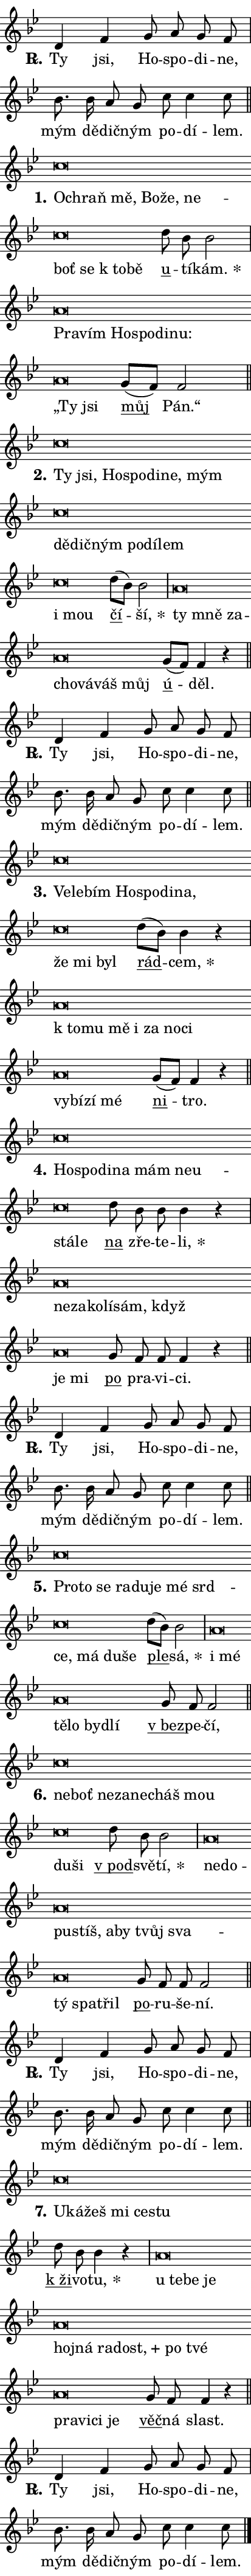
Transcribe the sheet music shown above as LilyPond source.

\version "2.24.0"
\header { tagline = "" }
\paper {
  indent = 0\cm
  top-margin = 0\cm
  right-margin = 0\cm
  bottom-margin = 0\cm
  left-margin = 0\cm
  paper-width = 7\cm
  page-breaking = #ly:one-page-breaking
  system-system-spacing.basic-distance = #11
  score-system-spacing.basic-distance = #11
  ragged-last = ##f
}


%% Author: Thomas Morley
%% https://lists.gnu.org/archive/html/lilypond-user/2020-05/msg00002.html
#(define (line-position grob)
"Returns position of @var[grob} in current system:
   @code{'start}, if at first time-step
   @code{'end}, if at last time-step
   @code{'middle} otherwise
"
  (let* ((col (ly:item-get-column grob))
         (ln (ly:grob-object col 'left-neighbor))
         (rn (ly:grob-object col 'right-neighbor))
         (col-to-check-left (if (ly:grob? ln) ln col))
         (col-to-check-right (if (ly:grob? rn) rn col))
         (break-dir-left
           (and
             (ly:grob-property col-to-check-left 'non-musical #f)
             (ly:item-break-dir col-to-check-left)))
         (break-dir-right
           (and
             (ly:grob-property col-to-check-right 'non-musical #f)
             (ly:item-break-dir col-to-check-right))))
        (cond ((eqv? 1 break-dir-left) 'start)
              ((eqv? -1 break-dir-right) 'end)
              (else 'middle))))

#(define (tranparent-at-line-position vctor)
  (lambda (grob)
  "Relying on @code{line-position} select the relevant enry from @var{vctor}.
Used to determine transparency,"
    (case (line-position grob)
      ((end) (not (vector-ref vctor 0)))
      ((middle) (not (vector-ref vctor 1)))
      ((start) (not (vector-ref vctor 2))))))

noteHeadBreakVisibility =
#(define-music-function (break-visibility)(vector?)
"Makes @code{NoteHead}s transparent relying on @var{break-visibility}"
#{
  \override NoteHead.transparent =
    #(tranparent-at-line-position break-visibility)
#})

#(define delete-ledgers-for-transparent-note-heads
  (lambda (grob)
    "Reads whether a @code{NoteHead} is transparent.
If so this @code{NoteHead} is removed from @code{'note-heads} from
@var{grob}, which is supposed to be @code{LedgerLineSpanner}.
As a result ledgers are not printed for this @code{NoteHead}"
    (let* ((nhds-array (ly:grob-object grob 'note-heads))
           (nhds-list
             (if (ly:grob-array? nhds-array)
                 (ly:grob-array->list nhds-array)
                 '()))
           ;; Relies on the transparent-property being done before
           ;; Staff.LedgerLineSpanner.after-line-breaking is executed.
           ;; This is fragile ...
           (to-keep
             (remove
               (lambda (nhd)
                 (ly:grob-property nhd 'transparent #f))
               nhds-list)))
      ;; TODO find a better method to iterate over grob-arrays, similiar
      ;; to filter/remove etc for lists
      ;; For now rebuilt from scratch
      (set! (ly:grob-object grob 'note-heads)  '())
      (for-each
        (lambda (nhd)
          (ly:pointer-group-interface::add-grob grob 'note-heads nhd))
        to-keep))))

hideNotes = {
  \noteHeadBreakVisibility #begin-of-line-visible
}
unHideNotes = {
  \noteHeadBreakVisibility #all-visible
}

% work-around for resetting accidentals
% https://lilypond.org/doc/v2.23/Documentation/notation/displaying-rhythms#unmetered-music
cadenzaMeasure = {
  \cadenzaOff
  \partial 1024 s1024
  \cadenzaOn
}

#(define-markup-command (accent layout props text) (markup?)
  "Underline accented syllable"
  (interpret-markup layout props
    #{\markup \override #'(offset . 4.3) \underline { #text }#}))

responsum = \markup \concat {
  "R" \hspace #-1.05 \path #0.1 #'((moveto 0 0.07) (lineto 0.9 0.8)) \hspace #0.05 "."
}

\layout {
    \context {
        \Staff
        \remove "Time_signature_engraver"
        \override LedgerLineSpanner.after-line-breaking = #delete-ledgers-for-transparent-note-heads
    }
    \context {
        \Voice {
            \override NoteHead.output-attributes = #'((class . "notehead"))
            \override Hairpin.height = #0.55
        }
    }
    \context {
        \Lyrics {
            \override StanzaNumber.output-attributes = #'((class . "stanzanumber"))
            \override LyricSpace.minimum-distance = #0.9
            \override LyricText.font-name = #"TeX Gyre Schola"
            \override LyricText.font-size = 1
            \override StanzaNumber.font-name = #"TeX Gyre Schola Bold"
            \override StanzaNumber.font-size = 1
        }
    }
}

% magnetic-lyrics.ily
%
%   written by
%     Jean Abou Samra <jean@abou-samra.fr>
%     Werner Lemberg <wl@gnu.org>
%
%   adapted by
%     Jiri Hon <jiri.hon@gmail.com>
%
% Version 2022-Apr-15

% https://www.mail-archive.com/lilypond-user@gnu.org/msg149350.html

#(define (Left_hyphen_pointer_engraver context)
   "Collect syllable-hyphen-syllable occurrences in lyrics and store
them in properties.  This engraver only looks to the left.  For
example, if the lyrics input is @code{foo -- bar}, it does the
following.

@itemize @bullet
@item
Set the @code{text} property of the @code{LyricHyphen} grob between
@q{foo} and @q{bar} to @code{foo}.

@item
Set the @code{left-hyphen} property of the @code{LyricText} grob with
text @q{foo} to the @code{LyricHyphen} grob between @q{foo} and
@q{bar}.
@end itemize

Use this auxiliary engraver in combination with the
@code{lyric-@/text::@/apply-@/magnetic-@/offset!} hook."
   (let ((hyphen #f)
         (text #f))
     (make-engraver
      (acknowledgers
       ((lyric-syllable-interface engraver grob source-engraver)
        (set! text grob)))
      (end-acknowledgers
       ((lyric-hyphen-interface engraver grob source-engraver)
        ;(when (not (grob::has-interface grob 'lyric-space-interface))
          (set! hyphen grob)));)
      ((stop-translation-timestep engraver)
       (when (and text hyphen)
         (ly:grob-set-object! text 'left-hyphen hyphen))
       (set! text #f)
       (set! hyphen #f)))))

#(define (lyric-text::apply-magnetic-offset! grob)
   "If the space between two syllables is less than the value in
property @code{LyricText@/.details@/.squash-threshold}, move the right
syllable to the left so that it gets concatenated with the left
syllable.

Use this function as a hook for
@code{LyricText@/.after-@/line-@/breaking} if the
@code{Left_@/hyphen_@/pointer_@/engraver} is active."
   (let ((hyphen (ly:grob-object grob 'left-hyphen #f)))
     (when hyphen
       (let ((left-text (ly:spanner-bound hyphen LEFT)))
         (when (grob::has-interface left-text 'lyric-syllable-interface)
           (let* ((common (ly:grob-common-refpoint grob left-text X))
                  (this-x-ext (ly:grob-extent grob common X))
                  (left-x-ext
                   (begin
                     ;; Trigger magnetism for left-text.
                     (ly:grob-property left-text 'after-line-breaking)
                     (ly:grob-extent left-text common X)))
                  ;; `delta` is the gap width between two syllables.
                  (delta (- (interval-start this-x-ext)
                            (interval-end left-x-ext)))
                  (details (ly:grob-property grob 'details))
                  (threshold (assoc-get 'squash-threshold details 0.2)))
             (when (< delta threshold)
               (let* (;; We have to manipulate the input text so that
                      ;; ligatures crossing syllable boundaries are not
                      ;; disabled.  For languages based on the Latin
                      ;; script this is essentially a beautification.
                      ;; However, for non-Western scripts it can be a
                      ;; necessity.
                      (lt (ly:grob-property left-text 'text))
                      (rt (ly:grob-property grob 'text))
                      (is-space (grob::has-interface hyphen 'lyric-space-interface))
                      (space (if is-space " " ""))
                      (space-markup (grob-interpret-markup grob " "))
                      (space-size (interval-length (ly:stencil-extent space-markup X)))
                      (extra-delta (if is-space space-size 0))
                      ;; Append new syllable.
                      (ltrt-space (if (and (string? lt) (string? rt))
                                (string-append lt space rt)
                                (make-concat-markup (list lt space rt))))
                      ;; Right-align `ltrt` to the right side.
                      (ltrt-space-markup (grob-interpret-markup
                               grob
                               (make-translate-markup
                                (cons (interval-length this-x-ext) 0)
                                (make-right-align-markup ltrt-space)))))
                 (begin
                   ;; Don't print `left-text`.
                   (ly:grob-set-property! left-text 'stencil #f)
                   ;; Set text and stencil (which holds all collected
                   ;; syllables so far) and shift it to the left.
                   (ly:grob-set-property! grob 'text ltrt-space)
                   (ly:grob-set-property! grob 'stencil ltrt-space-markup)
                   (ly:grob-translate-axis! grob (- (- delta extra-delta)) X))))))))))


#(define (lyric-hyphen::displace-bounds-first grob)
   ;; Make very sure this callback isn't triggered too early.
   (let ((left (ly:spanner-bound grob LEFT))
         (right (ly:spanner-bound grob RIGHT)))
     (ly:grob-property left 'after-line-breaking)
     (ly:grob-property right 'after-line-breaking)
     (ly:lyric-hyphen::print grob)))

squashThreshold = #0.4

\layout {
  \context {
    \Lyrics
    \consists #Left_hyphen_pointer_engraver
    \override LyricText.after-line-breaking =
      #lyric-text::apply-magnetic-offset!
    \override LyricHyphen.stencil = #lyric-hyphen::displace-bounds-first
    \override LyricText.details.squash-threshold = \squashThreshold
    \override LyricHyphen.minimum-distance = 0
    \override LyricHyphen.minimum-length = \squashThreshold
  }
}

squash = \override LyricText.details.squash-threshold = 9999
unSquash = \override LyricText.details.squash-threshold = \squashThreshold

left = \override LyricText.self-alignment-X = #LEFT
unLeft = \revert LyricText.self-alignment-X

starOffset = #(lambda (grob) 
                (let ((x_offset (ly:self-alignment-interface::aligned-on-x-parent grob)))
                  (if (= x_offset 0) 0 (+ x_offset 1.2))))

star = #(define-music-function (syllable)(string?)
"Append star separator at the end of a syllable"
#{
  \once \override LyricText.X-offset = #starOffset
  \lyricmode { \markup {
    #syllable
    \override #'((font-name . "TeX Gyre Schola Bold")) \hspace #0.2 \lower #0.65 \larger "*"
  } }
#})

starAccent = #(define-music-function (syllable)(string?)
"Append star separator at the end of a syllable and make accent"
#{
  \once \override LyricText.X-offset = #starOffset
  \lyricmode { \markup {
    \accent #syllable
    \override #'((font-name . "TeX Gyre Schola Bold")) \hspace #0.2 \lower #0.65 \larger "*"
  } }
#})

breath = #(define-music-function (syllable)(string?)
"Append breathing indicator at the end of a syllable"
#{
  \lyricmode { \markup { #syllable "+" } }
#})

optionalBreath = #(define-music-function (syllable)(string?)
"Append optional breathing indicator at the end of a syllable"
#{
  \lyricmode { \markup { #syllable "(+)" } }
#})


\score {
    <<
        \new Voice = "melody" { \cadenzaOn \key bes \major \relative { d'4 f g8 a g f \cadenzaMeasure \bar "|" bes8. bes16 a8 g \bar "" c c4 c8 \cadenzaMeasure \bar "||" \break } }
        \new Lyrics \lyricsto "melody" { \lyricmode { \set stanza = \responsum
Ty jsi, Ho -- spo -- di -- ne, mým dě -- dič -- ným po -- dí -- lem. } }
    >>
    \layout {}
}

\score {
    <<
        \new Voice = "melody" { \cadenzaOn \key bes \major \relative { c''\breve*1/16 \hideNotes \breve*1/16 \bar "" \breve*1/16 \bar "" \breve*1/16 \bar "" \breve*1/16 \bar "" \breve*1/16 \bar "" \breve*1/16 \bar "" \breve*1/16 \bar "" \breve*1/16 \breve*1/16 \bar "" \unHideNotes \bar "" d8 bes bes2 \cadenzaMeasure \bar "|" a\breve*1/16 \hideNotes \breve*1/16 \bar "" \breve*1/16 \bar "" \breve*1/16 \bar "" \breve*1/16 \bar "" \breve*1/16 \bar "" \breve*1/16 \breve*1/16 \bar "" \unHideNotes \bar "" g8[( f)] f2 \cadenzaMeasure \bar "||" \break } }
        \new Lyrics \lyricsto "melody" { \lyricmode { \set stanza = "1."
\left O -- \squash chraň mě, Bo -- že, ne -- boť se "k to" -- bě \unLeft \unSquash \markup \accent u -- tí -- \star kám. \left Pra -- \squash vím Ho -- spo -- di -- nu: „Ty jsi \unLeft \unSquash \markup \accent můj Pán.“ } }
    >>
    \layout {}
}

\score {
    <<
        \new Voice = "melody" { \cadenzaOn \key bes \major \relative { c''\breve*1/16 \hideNotes \breve*1/16 \bar "" \breve*1/16 \bar "" \breve*1/16 \bar "" \breve*1/16 \bar "" \breve*1/16 \bar "" \breve*1/16 \bar "" \breve*1/16 \bar "" \breve*1/16 \bar "" \breve*1/16 \bar "" \breve*1/16 \bar "" \breve*1/16 \bar "" \breve*1/16 \bar "" \breve*1/16 \breve*1/16 \bar "" \unHideNotes \bar "" d8[( bes)] bes2 \cadenzaMeasure \bar "|" a\breve*1/16 \hideNotes \breve*1/16 \bar "" \breve*1/16 \bar "" \breve*1/16 \bar "" \breve*1/16 \bar "" \breve*1/16 \breve*1/16 \bar "" \unHideNotes \bar "" g8[( f)] f4 r \cadenzaMeasure \bar "||" \break } }
        \new Lyrics \lyricsto "melody" { \lyricmode { \set stanza = "2."
\left Ty \squash jsi, Ho -- spo -- di -- ne, mým dě -- dič -- ným po -- dí -- lem i mou \unLeft \unSquash \markup \accent čí -- \star ší, \left ty \squash mně za -- cho -- vá -- váš můj \unLeft \unSquash \markup \accent ú -- děl. } }
    >>
    \layout {}
}

\score {
    <<
        \new Voice = "melody" { \cadenzaOn \key bes \major \relative { d'4 f g8 a g f \cadenzaMeasure \bar "|" bes8. bes16 a8 g \bar "" c c4 c8 \cadenzaMeasure \bar "||" \break } }
        \new Lyrics \lyricsto "melody" { \lyricmode { \set stanza = \responsum
Ty jsi, Ho -- spo -- di -- ne, mým dě -- dič -- ným po -- dí -- lem. } }
    >>
    \layout {}
}

\score {
    <<
        \new Voice = "melody" { \cadenzaOn \key bes \major \relative { c''\breve*1/16 \hideNotes \breve*1/16 \bar "" \breve*1/16 \bar "" \breve*1/16 \bar "" \breve*1/16 \bar "" \breve*1/16 \bar "" \breve*1/16 \bar "" \breve*1/16 \bar "" \breve*1/16 \breve*1/16 \bar "" \unHideNotes \bar "" d8[( bes)] bes4 r \cadenzaMeasure \bar "|" a\breve*1/16 \hideNotes \breve*1/16 \bar "" \breve*1/16 \bar "" \breve*1/16 \bar "" \breve*1/16 \bar "" \breve*1/16 \bar "" \breve*1/16 \bar "" \breve*1/16 \bar "" \breve*1/16 \bar "" \breve*1/16 \breve*1/16 \bar "" \unHideNotes \bar "" g8[( f)] f4 r \cadenzaMeasure \bar "||" \break } }
        \new Lyrics \lyricsto "melody" { \lyricmode { \set stanza = "3."
\left Ve -- \squash le -- bím Ho -- spo -- di -- na, že mi byl \unLeft \unSquash \markup \accent rád -- \star cem, \left "k to" -- \squash mu mě i za no -- ci vy -- bí -- zí mé \unLeft \unSquash \markup \accent ni -- tro. } }
    >>
    \layout {}
}

\score {
    <<
        \new Voice = "melody" { \cadenzaOn \key bes \major \relative { c''\breve*1/16 \hideNotes \breve*1/16 \bar "" \breve*1/16 \bar "" \breve*1/16 \bar "" \breve*1/16 \bar "" \breve*1/16 \bar "" \breve*1/16 \bar "" \breve*1/16 \breve*1/16 \bar "" \unHideNotes \bar "" d8 bes bes bes4 r \cadenzaMeasure \bar "|" a\breve*1/16 \hideNotes \breve*1/16 \bar "" \breve*1/16 \bar "" \breve*1/16 \bar "" \breve*1/16 \bar "" \breve*1/16 \bar "" \breve*1/16 \breve*1/16 \bar "" \unHideNotes \bar "" g8 f f f4 r \cadenzaMeasure \bar "||" \break } }
        \new Lyrics \lyricsto "melody" { \lyricmode { \set stanza = "4."
\left Ho -- \squash spo -- di -- na mám ne -- u -- stá -- le \unLeft \unSquash \markup \accent na zře -- te -- \star li, \left ne -- \squash za -- ko -- lí -- sám, když je mi \unLeft \unSquash \markup \accent po pra -- vi -- ci. } }
    >>
    \layout {}
}

\score {
    <<
        \new Voice = "melody" { \cadenzaOn \key bes \major \relative { d'4 f g8 a g f \cadenzaMeasure \bar "|" bes8. bes16 a8 g \bar "" c c4 c8 \cadenzaMeasure \bar "||" \break } }
        \new Lyrics \lyricsto "melody" { \lyricmode { \set stanza = \responsum
Ty jsi, Ho -- spo -- di -- ne, mým dě -- dič -- ným po -- dí -- lem. } }
    >>
    \layout {}
}

\score {
    <<
        \new Voice = "melody" { \cadenzaOn \key bes \major \relative { c''\breve*1/16 \hideNotes \breve*1/16 \bar "" \breve*1/16 \bar "" \breve*1/16 \bar "" \breve*1/16 \bar "" \breve*1/16 \bar "" \breve*1/16 \bar "" \breve*1/16 \bar "" \breve*1/16 \bar "" \breve*1/16 \bar "" \breve*1/16 \breve*1/16 \bar "" \unHideNotes \bar "" d8[( bes)] bes2 \cadenzaMeasure \bar "|" a\breve*1/16 \hideNotes \breve*1/16 \bar "" \breve*1/16 \bar "" \breve*1/16 \bar "" \breve*1/16 \breve*1/16 \bar "" \unHideNotes \bar "" g8 f f2 \cadenzaMeasure \bar "||" \break } }
        \new Lyrics \lyricsto "melody" { \lyricmode { \set stanza = "5."
\left Pro -- \squash to se ra -- du -- je mé srd -- ce, má du -- še \unLeft \unSquash \markup \accent ple -- \star sá, \left i \squash mé tě -- lo by -- dlí \unLeft \unSquash \markup \accent "v bez" -- pe -- čí, } }
    >>
    \layout {}
}

\score {
    <<
        \new Voice = "melody" { \cadenzaOn \key bes \major \relative { c''\breve*1/16 \hideNotes \breve*1/16 \bar "" \breve*1/16 \bar "" \breve*1/16 \bar "" \breve*1/16 \bar "" \breve*1/16 \bar "" \breve*1/16 \bar "" \breve*1/16 \breve*1/16 \bar "" \unHideNotes \bar "" d8 bes bes2 \cadenzaMeasure \bar "|" a\breve*1/16 \hideNotes \breve*1/16 \bar "" \breve*1/16 \bar "" \breve*1/16 \bar "" \breve*1/16 \bar "" \breve*1/16 \bar "" \breve*1/16 \bar "" \breve*1/16 \bar "" \breve*1/16 \bar "" \breve*1/16 \breve*1/16 \bar "" \unHideNotes \bar "" g8 f f f2 \cadenzaMeasure \bar "||" \break } }
        \new Lyrics \lyricsto "melody" { \lyricmode { \set stanza = "6."
\left ne -- \squash boť ne -- za -- ne -- cháš mou du -- ši \unLeft \unSquash \markup \accent "v pod" -- svě -- \star tí, \left ne -- \squash do -- pu -- stíš, a -- by tvůj sva -- tý spa -- třil \unLeft \unSquash \markup \accent po -- ru -- še -- ní. } }
    >>
    \layout {}
}

\score {
    <<
        \new Voice = "melody" { \cadenzaOn \key bes \major \relative { d'4 f g8 a g f \cadenzaMeasure \bar "|" bes8. bes16 a8 g \bar "" c c4 c8 \cadenzaMeasure \bar "||" \break } }
        \new Lyrics \lyricsto "melody" { \lyricmode { \set stanza = \responsum
Ty jsi, Ho -- spo -- di -- ne, mým dě -- dič -- ným po -- dí -- lem. } }
    >>
    \layout {}
}

\score {
    <<
        \new Voice = "melody" { \cadenzaOn \key bes \major \relative { c''\breve*1/16 \hideNotes \breve*1/16 \bar "" \breve*1/16 \bar "" \breve*1/16 \bar "" \breve*1/16 \breve*1/16 \bar "" \unHideNotes \bar "" d8 bes bes4 r \cadenzaMeasure \bar "|" a\breve*1/16 \hideNotes \breve*1/16 \bar "" \breve*1/16 \bar "" \breve*1/16 \bar "" \breve*1/16 \bar "" \breve*1/16 \bar "" \breve*1/16 \bar "" \breve*1/16 \bar "" \breve*1/16 \bar "" \breve*1/16 \bar "" \breve*1/16 \bar "" \breve*1/16 \bar "" \breve*1/16 \breve*1/16 \bar "" \unHideNotes \bar "" g8 f f4 r \cadenzaMeasure \bar "||" \break } }
        \new Lyrics \lyricsto "melody" { \lyricmode { \set stanza = "7."
\left U -- \squash ká -- žeš mi ce -- stu \unLeft \unSquash \markup \accent "k ži" -- vo -- \star tu, \left u \squash te -- be je hoj -- ná ra -- \breath "dost," po tvé pra -- vi -- ci je \unLeft \unSquash \markup \accent věč -- ná slast. } }
    >>
    \layout {}
}

\score {
    <<
        \new Voice = "melody" { \cadenzaOn \key bes \major \relative { d'4 f g8 a g f \cadenzaMeasure \bar "|" bes8. bes16 a8 g \bar "" c c4 c8 \cadenzaMeasure \bar "||" \break } \bar "|." }
        \new Lyrics \lyricsto "melody" { \lyricmode { \set stanza = \responsum
Ty jsi, Ho -- spo -- di -- ne, mým dě -- dič -- ným po -- dí -- lem. } }
    >>
    \layout {}
}
